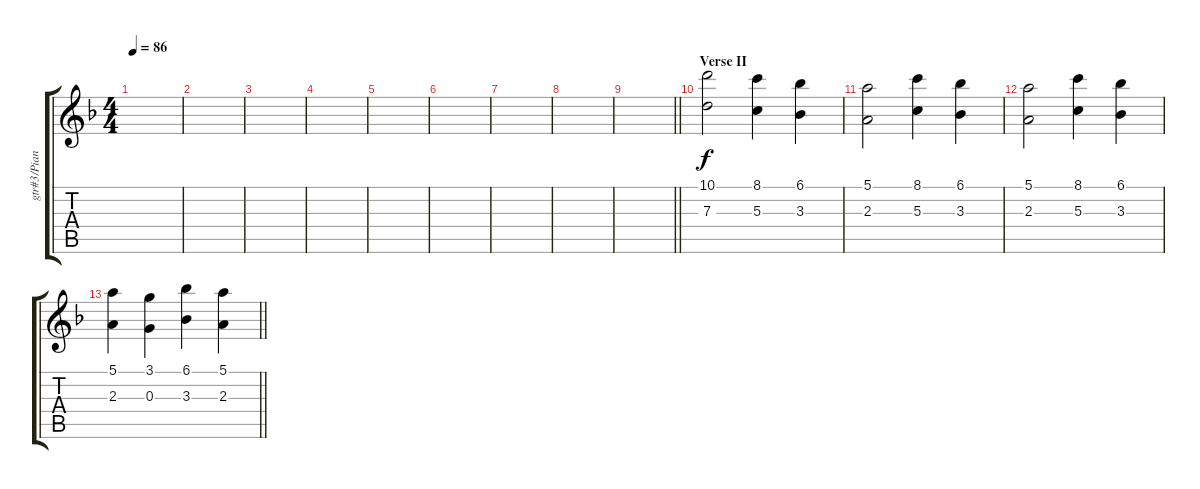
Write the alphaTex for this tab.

\track ("gtr#3/Piano#2" "gtr#3/Pian") {instrument overdrivenguitar}
\staff {score tabs}
\tuning (E4 B3 G3 D3 A2 D2) {hide}
\ts (4 4)
\tempo 86
\clef g2
\ks f
|
|
|
|
|
|
|
|
\barLineRight lightlight
|
\section ("" "Verse II")
(10.1 7.3).2{volume 10} (8.1 5.3).4 (6.1 3.3).4 |
(5.1 2.3).2 (8.1 5.3).4 (6.1 3.3).4 |
(5.1 2.3).2 (8.1 5.3).4 (6.1 3.3).4 |
\barLineRight lightlight
(5.1 2.3).4 (3.1 0.3).4 (6.1 3.3).4 (5.1 2.3).4
